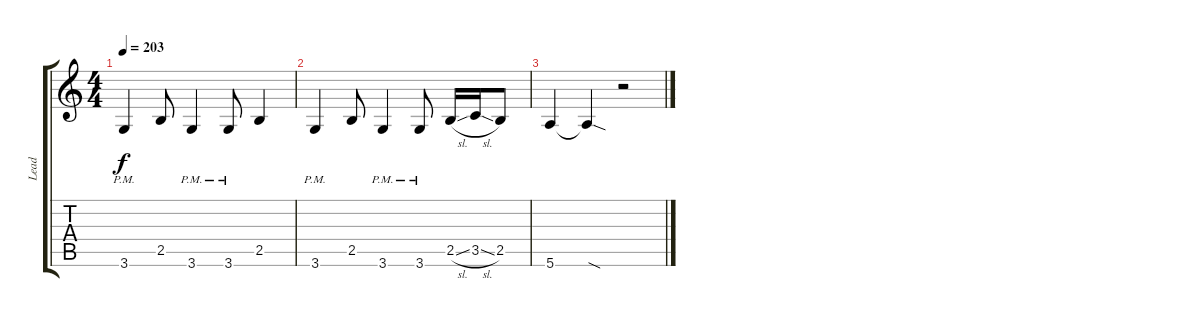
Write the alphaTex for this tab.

\track ("Lead" "Lead") {instrument overdrivenguitar}
\staff {score tabs}
\tuning (E4 B3 G3 D3 A2 E2) {hide}
\ts (4 4)
\tempo 203
\clef g2
\ks c
3.6{pm}.4{dy f} 2.5.8 3.6{pm}.4 3.6{pm}.8 2.5.4 |
3.6{pm}.4 2.5.8 3.6{pm}.4 3.6{pm}.8 2.5{sl}.16 3.5{sl}.16 2.5.8 |
5.6.4 5.6{sod t}.4 r.2
